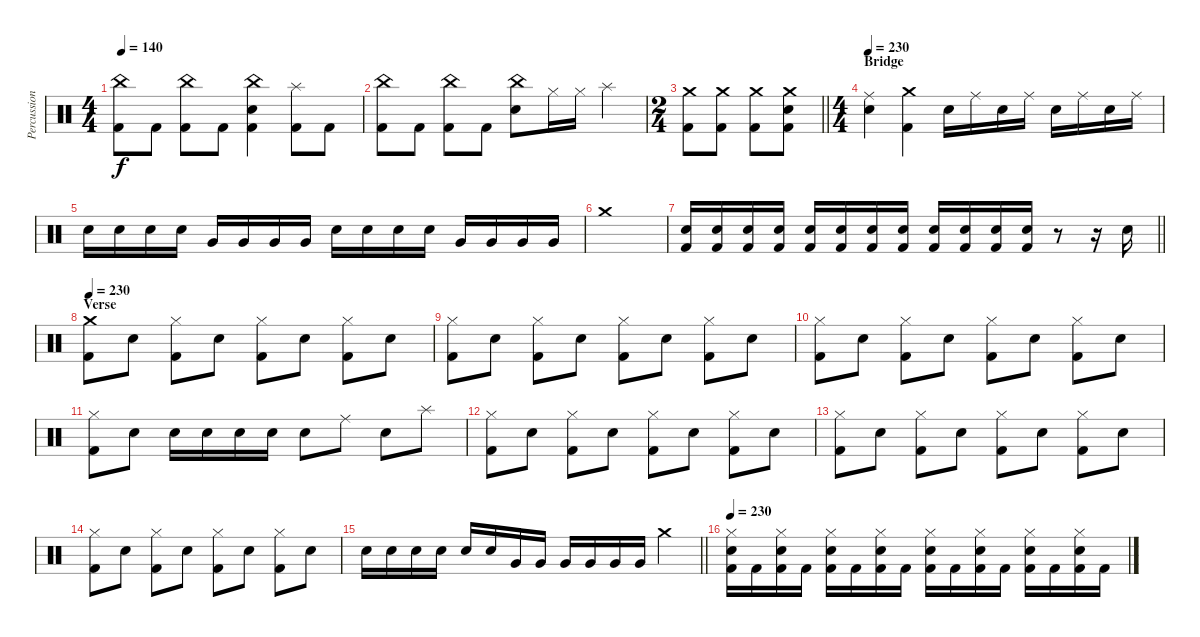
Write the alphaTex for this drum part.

\track ("Percussion" "Percussion") {instrument percussion}
\staff {score}
\articulation defaults
\ts (4 4)
\tempo 140
\clef neutral
\ks c
("China (hit)" "Kick (hit) 2").8{dy f} "Kick (hit) 2".8 ("China (hit)" "Kick (hit) 2").8 "Kick (hit) 2".8 ("China (hit)" "Kick (hit) 2" "Snare (hit) 2").4 ("Splash (hit)" "Kick (hit) 2").8 "Kick (hit) 2".8 |
("China (hit)" "Kick (hit) 2").8 "Kick (hit) 2".8 ("China (hit)" "Kick (hit) 2").8 "Kick (hit) 2".8 ("China (hit)" "Snare (hit) 2").8 "Hi-Hat (closed)".16 "Hi-Hat (closed)".16 "Splash (hit)".4 |
\ts (2 4)
\barLineRight lightlight
("Crash medium (hit)" "Kick (hit) 2").8 ("Crash medium (hit)" "Kick (hit) 2").8 ("Crash medium (hit)" "Kick (hit) 2").8 ("Crash medium (hit)" "Snare (hit) 2" "Kick (hit) 2").8 |
\ts (4 4)
\section ("" "Bridge")
\tempo 230
("Ride (middle)" "Snare (hit) 2").4 ("Crash medium (hit)" "Kick (hit) 2").4 "Snare (hit) 2".16 "Ride (middle)".16 "Snare (hit) 2".16 "Ride (middle)".16 "Snare (hit) 2".16 "Ride (middle)".16 "Snare (hit) 2".16 "Ride (middle)".16 |
"Snare (hit) 2".16 "Snare (hit) 2".16 "Snare (hit) 2".16 "Snare (hit) 2".16 "Very Low Tom (hit)".16 "Very Low Tom (hit)".16 "Very Low Tom (hit)".16 "Very Low Tom (hit)".16 "Snare (hit) 2".16 "Snare (hit) 2".16 "Snare (hit) 2".16 "Snare (hit) 2".16 "Very Low Tom (hit)".16 "Very Low Tom (hit)".16 "Very Low Tom (hit)".16 "Very Low Tom (hit)".16 |
"Crash medium (hit)".1 |
\barLineRight lightlight
("Snare (hit) 2" "Kick (hit) 2").16 ("Snare (hit) 2" "Kick (hit) 2").16 ("Snare (hit) 2" "Kick (hit) 2").16 ("Snare (hit) 2" "Kick (hit) 2").16 ("Snare (hit) 2" "Kick (hit) 2").16 ("Snare (hit) 2" "Kick (hit) 2").16 ("Snare (hit) 2" "Kick (hit) 2").16 ("Snare (hit) 2" "Kick (hit) 2").16 ("Snare (hit) 2" "Kick (hit) 2").16 ("Snare (hit) 2" "Kick (hit) 2").16 ("Snare (hit) 2" "Kick (hit) 2").16 ("Snare (hit) 2" "Kick (hit) 2").16 r.8 r.16 "Snare (hit) 2".16 |
\section ("" "Verse")
\tempo 230
("Crash medium (hit)" "Kick (hit) 2").8 "Snare (hit) 2".8 ("Hi-Hat (closed)" "Kick (hit) 2").8 "Snare (hit) 2".8 ("Hi-Hat (closed)" "Kick (hit) 2").8 "Snare (hit) 2".8 ("Hi-Hat (closed)" "Kick (hit) 2").8 "Snare (hit) 2".8 |
("Hi-Hat (closed)" "Kick (hit) 2").8 "Snare (hit) 2".8 ("Hi-Hat (closed)" "Kick (hit) 2").8 "Snare (hit) 2".8 ("Hi-Hat (closed)" "Kick (hit) 2").8 "Snare (hit) 2".8 ("Hi-Hat (closed)" "Kick (hit) 2").8 "Snare (hit) 2".8 |
("Hi-Hat (closed)" "Kick (hit) 2").8 "Snare (hit) 2".8 ("Hi-Hat (closed)" "Kick (hit) 2").8 "Snare (hit) 2".8 ("Hi-Hat (closed)" "Kick (hit) 2").8 "Snare (hit) 2".8 ("Hi-Hat (closed)" "Kick (hit) 2").8 "Snare (hit) 2".8 |
("Hi-Hat (closed)" "Kick (hit) 2").8 "Snare (hit) 2".8 "Snare (hit) 2".16 "Snare (hit) 2".16 "Snare (hit) 2".16 "Snare (hit) 2".16 "Snare (hit) 2".8 "Ride (middle)".8 "Snare (hit) 2".8 "Splash (hit)".8 |
("Hi-Hat (closed)" "Kick (hit) 2").8 "Snare (hit) 2".8 ("Hi-Hat (closed)" "Kick (hit) 2").8 "Snare (hit) 2".8 ("Hi-Hat (closed)" "Kick (hit) 2").8 "Snare (hit) 2".8 ("Hi-Hat (closed)" "Kick (hit) 2").8 "Snare (hit) 2".8 |
("Hi-Hat (closed)" "Kick (hit) 2").8 "Snare (hit) 2".8 ("Hi-Hat (closed)" "Kick (hit) 2").8 "Snare (hit) 2".8 ("Hi-Hat (closed)" "Kick (hit) 2").8 "Snare (hit) 2".8 ("Hi-Hat (closed)" "Kick (hit) 2").8 "Snare (hit) 2".8 |
("Hi-Hat (closed)" "Kick (hit) 2").8 "Snare (hit) 2".8 ("Hi-Hat (closed)" "Kick (hit) 2").8 "Snare (hit) 2".8 ("Hi-Hat (closed)" "Kick (hit) 2").8 "Snare (hit) 2".8 ("Hi-Hat (closed)" "Kick (hit) 2").8 "Snare (hit) 2".8 |
\barLineRight lightlight "Snare (hit) 2".16 "Snare (hit) 2".16 "Snare (hit) 2".16 "Snare (hit) 2".16 "Snare (hit) 2".16 "Snare (hit) 2".16 "Very Low Tom (hit)".16 "Very Low Tom (hit)".16 "Very Low Tom (hit)".16 "Very Low Tom (hit)".16 "Very Low Tom (hit)".16 "Very Low Tom (hit)".16 "Crash medium (hit)".4
|
\tempo 230
("Hi-Hat (closed)" "Snare (hit) 2" "Kick (hit) 2").16 "Kick (hit) 2".16 ("Hi-Hat (closed)" "Snare (hit) 2" "Kick (hit) 2").16 "Kick (hit) 2".16 ("Hi-Hat (closed)" "Snare (hit) 2" "Kick (hit) 2").16 "Kick (hit) 2".16 ("Hi-Hat (closed)" "Snare (hit) 2" "Kick (hit) 2").16 "Kick (hit) 2".16 ("Hi-Hat (closed)" "Snare (hit) 2" "Kick (hit) 2").16 "Kick (hit) 2".16 ("Hi-Hat (closed)" "Snare (hit) 2" "Kick (hit) 2").16 "Kick (hit) 2".16 ("Hi-Hat (closed)" "Snare (hit) 2" "Kick (hit) 2").16 "Kick (hit) 2".16 ("Hi-Hat (closed)" "Snare (hit) 2" "Kick (hit) 2").16 "Kick (hit) 2".16
